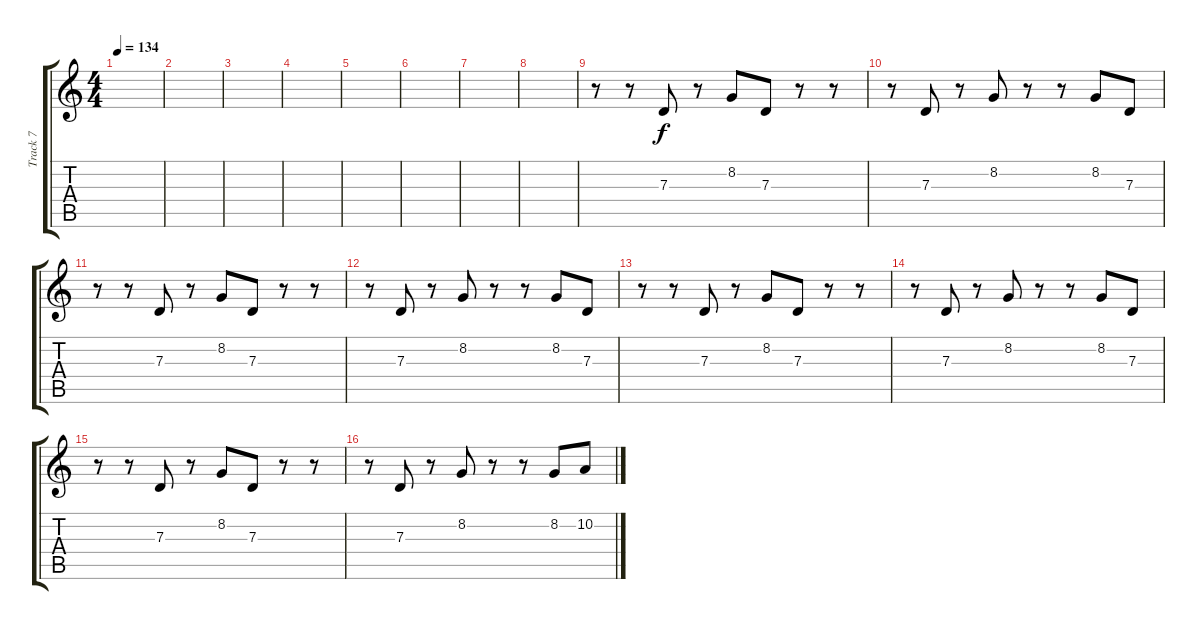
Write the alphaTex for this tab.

\track ("Track 7" "Track 7") {instrument lead1square}
\staff {score tabs}
\tuning (E4 B3 G3 D3 A2 E2) {hide}
\ts (4 4)
\tempo 134
\clef g2
\ks c
|
|
|
|
|
|
|
|
r.8 r.8 7.3.8 r.8 8.2.8 7.3.8 r.8 r.8 |
r.8 7.3.8 r.8 8.2.8 r.8 r.8 8.2.8 7.3.8 |
r.8 r.8 7.3.8 r.8 8.2.8 7.3.8 r.8 r.8 |
r.8 7.3.8 r.8 8.2.8 r.8 r.8 8.2.8 7.3.8 |
r.8 r.8 7.3.8 r.8 8.2.8 7.3.8 r.8 r.8 |
r.8 7.3.8 r.8 8.2.8 r.8 r.8 8.2.8 7.3.8 |
r.8 r.8 7.3.8 r.8 8.2.8 7.3.8 r.8 r.8 |
r.8 7.3.8 r.8 8.2.8 r.8 r.8 8.2.8 10.2.8
